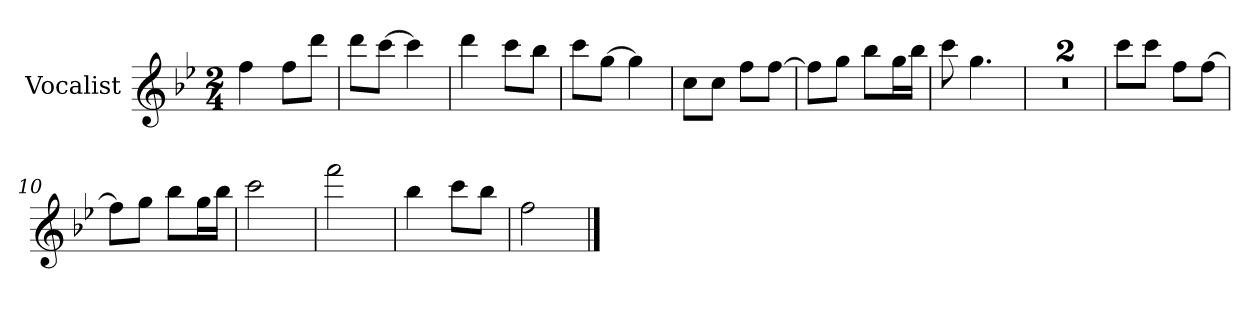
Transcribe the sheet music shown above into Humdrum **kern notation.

**kern
*part1
*staff1
*I"Vocalist
*k[b-e-]
*B-:
*M2/4
=
4ff
8ffL
8dddJ
=1
8dddL
[8cccJ
4ccc]
=2
4ddd
8cccL
8bb-J
=3
8cccL
[8ggJ
4gg]
=4
8ccL
8ccJ
8ffL
[8ffJ
=5
8ffL]
8ggJ
8bb-L
16ggL
16bb-JJ
=6
8ccc
4.gg
=7
2r
=8
2r
=9
8cccL
8cccJ
8ffL
[8ffJ
=10
8ffL]
8ggJ
8bb-L
16ggL
16bb-JJ
=11
2ccc
=12
2fff
=13
4bb-
8cccL
8bb-J
=14
2ff
==
*-
